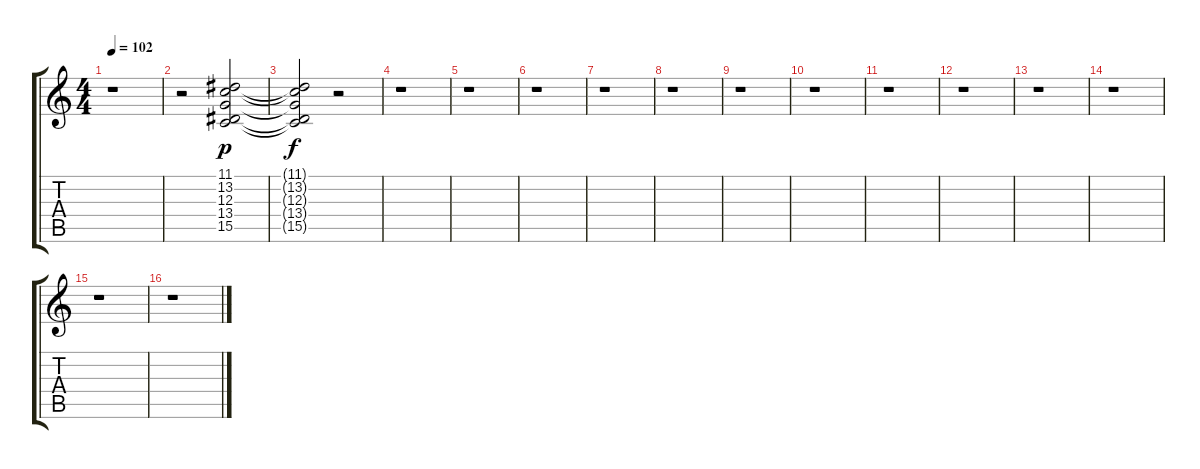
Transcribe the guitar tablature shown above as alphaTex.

\track "" {instrument stringensemble1}
\staff {score tabs}
\tuning (E4 B3 G3 D3 A2 E2) {hide}
\ts (4 4)
\tempo 102
\clef g2
\ks c
r.1{dy f} |
r.2 (11.1 13.2 12.3 13.4 15.5).2{dy p} |
(11.1{t} 13.2{t} 12.3{t} 13.4{t} 15.5{t}).2{dy f} r.2 |
r.1 |
r.1 |
r.1 |
r.1 |
r.1 |
r.1 |
r.1 |
r.1 |
r.1 |
r.1 |
r.1 |
r.1 |
r.1
